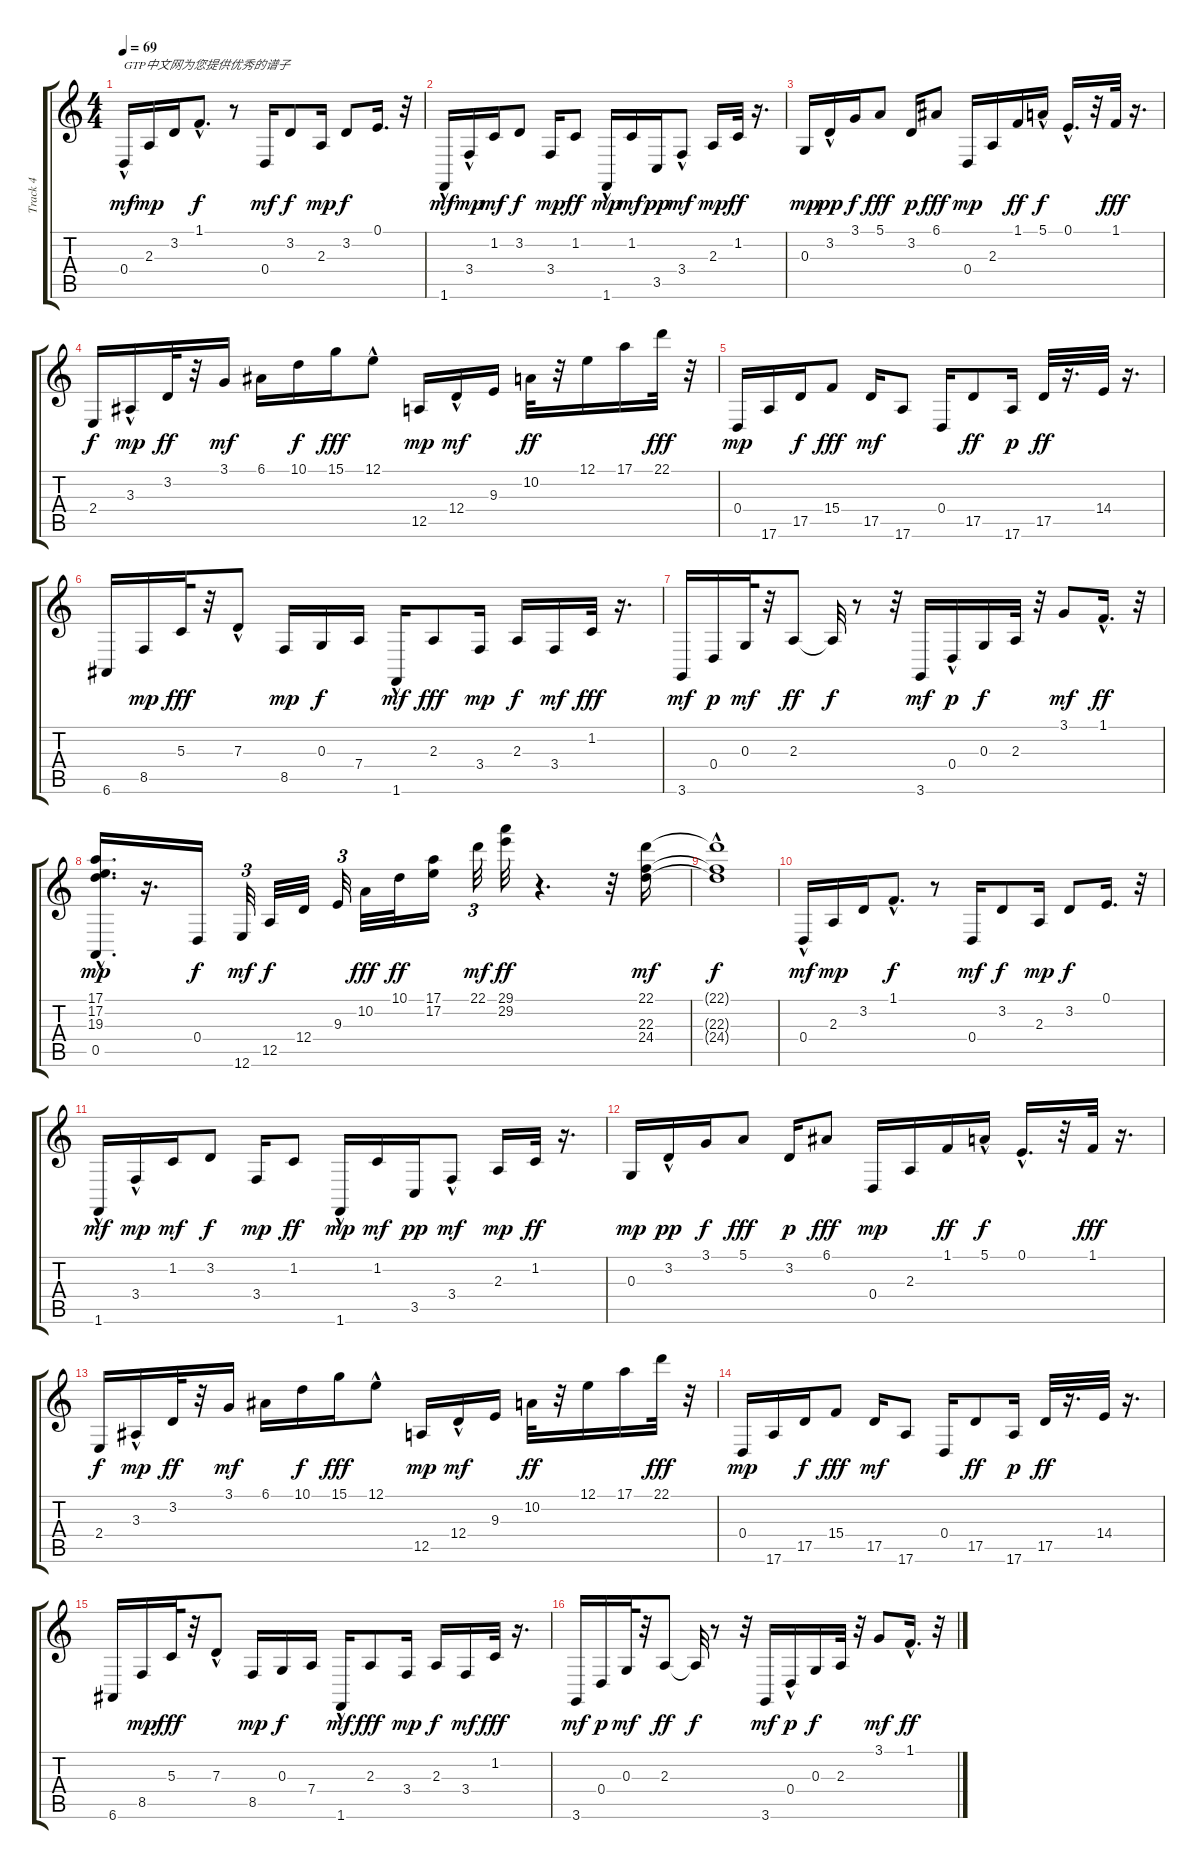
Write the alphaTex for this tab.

\track ("Track 4" "Track 4") {instrument acousticgrandpiano}
\staff {score tabs}
\tuning (E4 B3 G3 D3 A2 E2) {hide}
\ts (4 4)
\tempo 69
\clef g2
\ks c
0.4{hac}.16{txt "GTP中文网为您提供优秀的谱子" dy mf instrument acousticgrandpiano} 2.3.16{dy mp} 3.2.16 1.1{hac}.8{d dy f} r.8 0.4.16{dy mf} 3.2.8{dy f} 2.3.16{dy mp} 3.2.8{dy f} 0.1.16{d} r.32 |
1.6{hac}.16{dy mf} 3.4{hac}.16{dy mp} 1.2.16{dy mf} 3.2.8{dy f} 3.4.16{dy mp} 1.2.8{dy ff} 1.6{hac}.16{dy mp} 1.2.16{dy mf} 3.5.16{dy pp} 3.4{hac}.8{dy mf} 2.3.16{dy mp} 1.2.32{dy ff} r.16{d} |
0.3.16{dy mp} 3.2{hac}.16{dy pp} 3.1.16{dy f} 5.1.8{dy fff} 3.2.16{dy p} 6.1.8{dy fff} 0.4.16{dy mp} 2.3.16 1.1.16{dy ff} 5.1{hac}.16{dy f} 0.1{hac}.16{d} r.32 1.1.32{dy fff} r.16{d} |
2.4.16{dy f} 3.3{hac}.16{dy mp} 3.2.32{dy ff} r.32 3.1.16{dy mf} 6.1.16 10.1.16{dy f} 15.1.16{dy fff} 12.1{hac}.8 12.5.16{dy mp} 12.4{hac}.16{dy mf} 9.3.16 10.2.32{dy ff} r.32 12.1.16 17.1.16 22.1.32{dy fff} r.32 |
0.4.16{dy mp} 17.6.16 17.5.16{dy f} 15.4.8{dy fff} 17.5.16{dy mf} 17.6.8 0.4.16 17.5.8{dy ff} 17.6.16{dy p} 17.5.32{dy ff} r.16{d} 14.4.32 r.16{d} |
6.6.16 8.5.16{dy mp} 5.3.32{dy fff} r.32 7.3{hac}.8 8.5.16{dy mp} 0.3.16{dy f} 7.4.16 1.6{hac}.16{dy mf} 2.3.8{dy fff} 3.4.16{dy mp} 2.3.16{dy f} 3.4.16{dy mf} 1.2.32{dy fff} r.16{d} |
3.6.16{dy mf} 0.4.16{dy p} 0.3.32{dy mf} r.32 2.3.8{dy ff} 2.3{t}.32{dy f} r.8 r.32 3.6.16{dy mf} 0.4{hac}.16{dy p} 0.3.16{dy f} 2.3.32 r.32 3.1.8{dy mf} 1.1{hac}.16{d dy ff} r.32 |
(17.1{hac} 17.2{hac} 19.3{hac} 0.5{hac}).16{d dy mp} r.16{d} 0.4.16{dy f} 12.6.32{tu (3 2) dy mf} 12.5.32{dy f} 12.4.32 9.3.32{tu (3 2)} 10.2.32{dy fff} 10.1.32{dy ff} (17.1 17.2).16 22.1.32{tu (3 2) dy mf} (29.1 29.2).32{dy ff} r.4{d} r.32 (22.1 22.3 24.4).16{dy mf} |
(22.1{t} 22.3{hac t} 24.4{hac t}).1{dy f} |
0.4{hac}.16{dy mf} 2.3.16{dy mp} 3.2.16 1.1{hac}.8{d dy f} r.8 0.4.16{dy mf} 3.2.8{dy f} 2.3.16{dy mp} 3.2.8{dy f} 0.1.16{d} r.32 |
1.6{hac}.16{dy mf} 3.4{hac}.16{dy mp} 1.2.16{dy mf} 3.2.8{dy f} 3.4.16{dy mp} 1.2.8{dy ff} 1.6{hac}.16{dy mp} 1.2.16{dy mf} 3.5.16{dy pp} 3.4{hac}.8{dy mf} 2.3.16{dy mp} 1.2.32{dy ff} r.16{d} |
0.3.16{dy mp} 3.2{hac}.16{dy pp} 3.1.16{dy f} 5.1.8{dy fff} 3.2.16{dy p} 6.1.8{dy fff} 0.4.16{dy mp} 2.3.16 1.1.16{dy ff} 5.1{hac}.16{dy f} 0.1{hac}.16{d} r.32 1.1.32{dy fff} r.16{d} |
2.4.16{dy f} 3.3{hac}.16{dy mp} 3.2.32{dy ff} r.32 3.1.16{dy mf} 6.1.16 10.1.16{dy f} 15.1.16{dy fff} 12.1{hac}.8 12.5.16{dy mp} 12.4{hac}.16{dy mf} 9.3.16 10.2.32{dy ff} r.32 12.1.16 17.1.16 22.1.32{dy fff} r.32 |
0.4.16{dy mp} 17.6.16 17.5.16{dy f} 15.4.8{dy fff} 17.5.16{dy mf} 17.6.8 0.4.16 17.5.8{dy ff} 17.6.16{dy p} 17.5.32{dy ff} r.16{d} 14.4.32 r.16{d} |
6.6.16 8.5.16{dy mp} 5.3.32{dy fff} r.32 7.3{hac}.8 8.5.16{dy mp} 0.3.16{dy f} 7.4.16 1.6{hac}.16{dy mf} 2.3.8{dy fff} 3.4.16{dy mp} 2.3.16{dy f} 3.4.16{dy mf} 1.2.32{dy fff} r.16{d} |
3.6.16{dy mf} 0.4.16{dy p} 0.3.32{dy mf} r.32 2.3.8{dy ff} 2.3{t}.32{dy f} r.8 r.32 3.6.16{dy mf} 0.4{hac}.16{dy p} 0.3.16{dy f} 2.3.32 r.32 3.1.8{dy mf} 1.1{hac}.16{d dy ff} r.32
